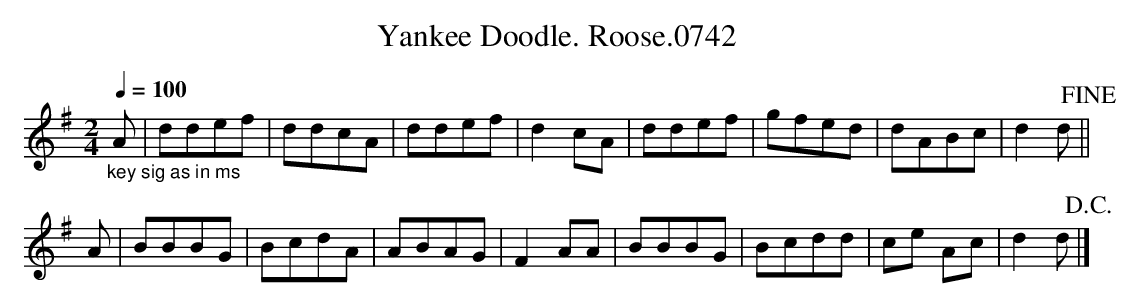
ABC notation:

X:1
T:Yankee Doodle. Roose.0742
M:2/4
L:1/8
Q:1/4=100
K:G
"_key sig as in ms"A | ddef | ddcA | ddef | d2 cA |\\
ddef | gfed | dABc | d2d !fine! ||
A | BBBG | BcdA | ABAG | F2AA |\\
BBBG | Bcdd | ce Ac | d2d !D.C.! |]
